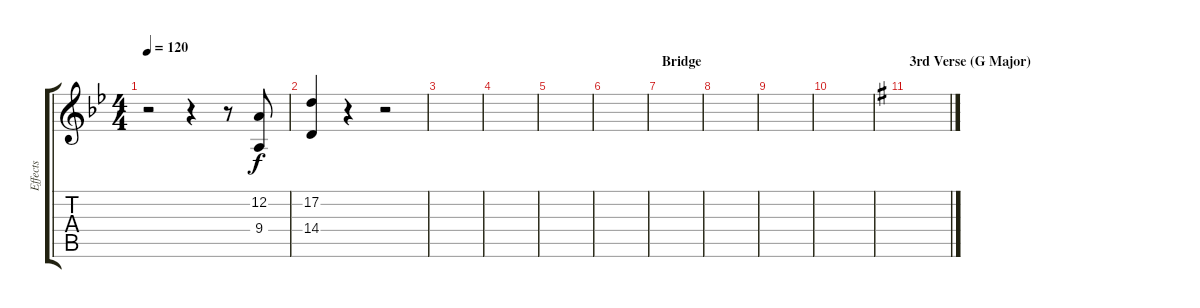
\track ("Effects" "Effects") {instrument orchestrahit}
\staff {score tabs}
\tuning (D4 A3 F3 C3 G2 D2) {hide}
\ts (4 4)
\tempo 120
\clef g2
\ks bb
r.2{dy f} r.4 r.8 (12.2 9.4).8 |
(17.2 14.4).4 r.4 r.2 |
|
|
|
|
\section ("" "Bridge")
|
|
|
|
\section ("" "3rd Verse (G Major)")
\ks g
